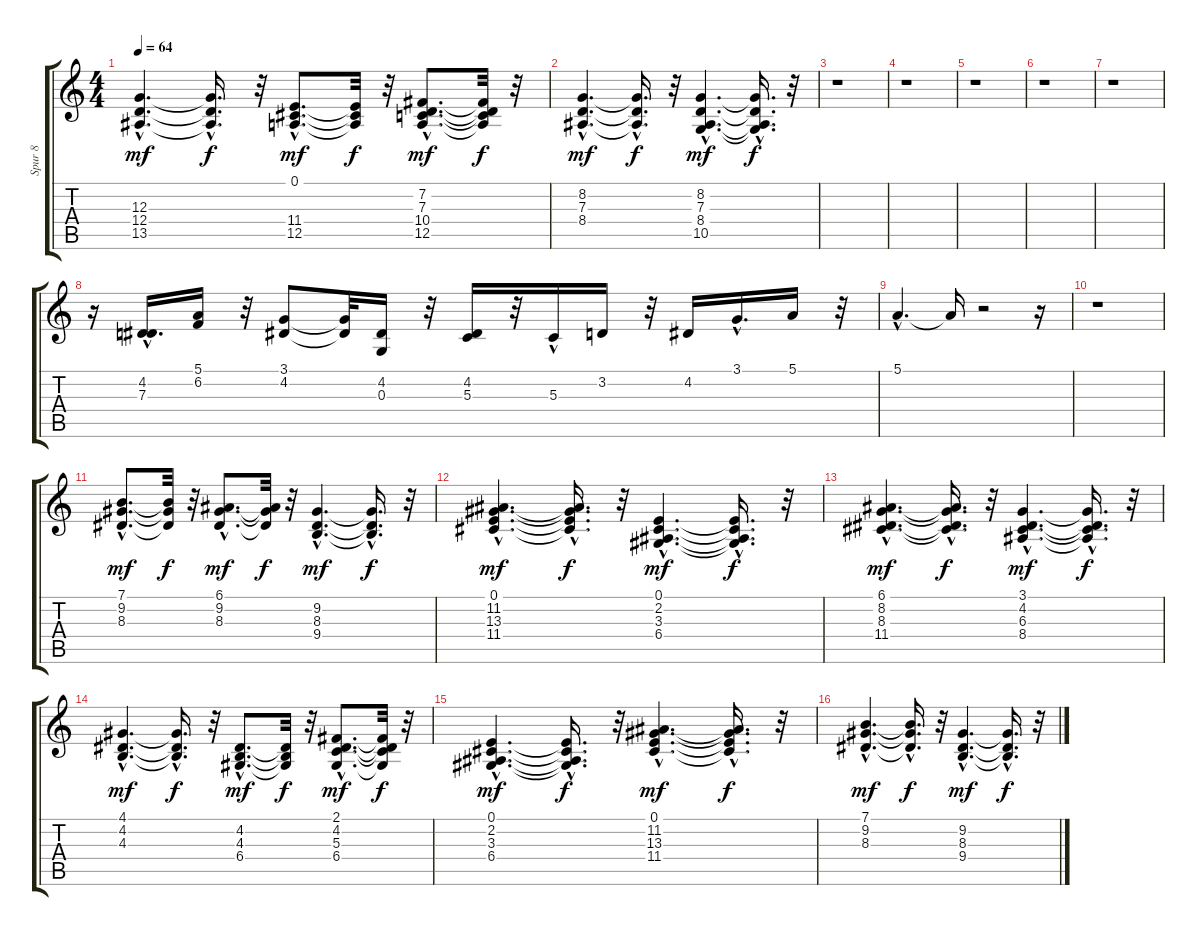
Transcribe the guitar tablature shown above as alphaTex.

\track ("Spur 8" "Spur 8") {instrument frenchhorn}
\staff {score tabs}
\tuning (E4 B3 G3 D3 A2 E2) {hide}
\ts (4 4)
\tempo 64
\clef g2
\ks c
(12.3{hac} 12.4{hac} 13.5{hac}).4{d dy mf} (12.3{hac t} 12.4{hac t} 13.5{hac t}).16{d dy f} r.32 (0.1{hac} 11.4{hac} 12.5{hac}).8{d dy mf} (0.1{t} 11.4{t} 12.5{t}).32{dy f} r.32 (7.2{hac} 7.3{hac} 10.4{hac} 12.5{hac}).8{d dy mf} (7.2{t} 7.3{t} 10.4{t} 12.5{t}).32{dy f} r.32 |
(8.2{hac} 7.3{hac} 8.4{hac}).4{d dy mf} (8.2{hac t} 7.3{hac t} 8.4{hac t}).16{d dy f} r.32 (8.2{hac} 7.3{hac} 8.4{hac} 10.5{hac}).4{d dy mf} (8.2{hac t} 7.3{hac t} 8.4{hac t} 10.5{hac t}).16{d dy f} r.32 |
r.1 |
r.1 |
r.1 |
r.1 |
r.1 |
r.16 (4.2{hac} 7.3).16{d} (5.1 6.2).16 r.32 (3.1 4.2).8 (3.1{t} 4.2{t}).32 (4.2 0.3).16 r.32 (4.2 5.3).16 r.32 5.3{hac}.16 3.2.16 r.32 4.2.16 3.1{hac}.16{d} 5.1.16 r.32 |
5.1{hac}.4{d} 5.1{t}.16 r.2 r.16 |
r.1 |
(7.1{hac} 9.2{hac} 8.3{hac}).8{d dy mf} (7.1{t} 9.2{t} 8.3{t}).32{dy f} r.32 (6.1{hac} 9.2{hac} 8.3{hac}).8{d dy mf} (6.1{t} 9.2{t} 8.3{t}).32{dy f} r.32 (9.2{hac} 8.3{hac} 9.4{hac}).4{d dy mf} (9.2{hac t} 8.3{hac t} 9.4{hac t}).16{d dy f} r.32 |
(0.1{hac} 11.2{hac} 13.3{hac} 11.4{hac}).4{d dy mf} (0.1{hac t} 11.2{hac t} 13.3{hac t} 11.4{hac t}).16{d dy f} r.32 (0.1{hac} 2.2{hac} 3.3{hac} 6.4{hac}).4{d dy mf} (0.1{hac t} 2.2{hac t} 3.3{hac t} 6.4{hac t}).16{d dy f} r.32 |
(6.1{hac} 8.2{hac} 8.3{hac} 11.4{hac}).4{d dy mf} (6.1{hac t} 8.2{hac t} 8.3{hac t} 11.4{hac t}).16{d dy f} r.32 (3.1{hac} 4.2{hac} 6.3{hac} 8.4{hac}).4{d dy mf} (3.1{hac t} 4.2{hac t} 6.3{hac t} 8.4{hac t}).16{d dy f} r.32 |
(4.1{hac} 4.2{hac} 4.3{hac}).4{d dy mf} (4.1{hac t} 4.2{hac t} 4.3{hac t}).16{d dy f} r.32 (4.2{hac} 4.3{hac} 6.4{hac}).8{d dy mf} (4.2{t} 4.3{t} 6.4{t}).32{dy f} r.32 (2.1{hac} 4.2{hac} 5.3{hac} 6.4{hac}).8{d dy mf} (2.1{t} 4.2{t} 5.3{t} 6.4{t}).32{dy f} r.32 |
(0.1{hac} 2.2{hac} 3.3{hac} 6.4{hac}).4{d dy mf} (0.1{hac t} 2.2{hac t} 3.3{hac t} 6.4{hac t}).16{d dy f} r.32 (0.1{hac} 11.2{hac} 13.3{hac} 11.4{hac}).4{d dy mf} (0.1{hac t} 11.2{hac t} 13.3{hac t} 11.4{hac t}).16{d dy f} r.32 |
(7.1{hac} 9.2{hac} 8.3{hac}).4{d dy mf} (7.1{hac t} 9.2{hac t} 8.3{hac t}).16{d dy f} r.32 (9.2{hac} 8.3{hac} 9.4{hac}).4{d dy mf} (9.2{hac t} 8.3{hac t} 9.4{hac t}).16{d dy f} r.32
